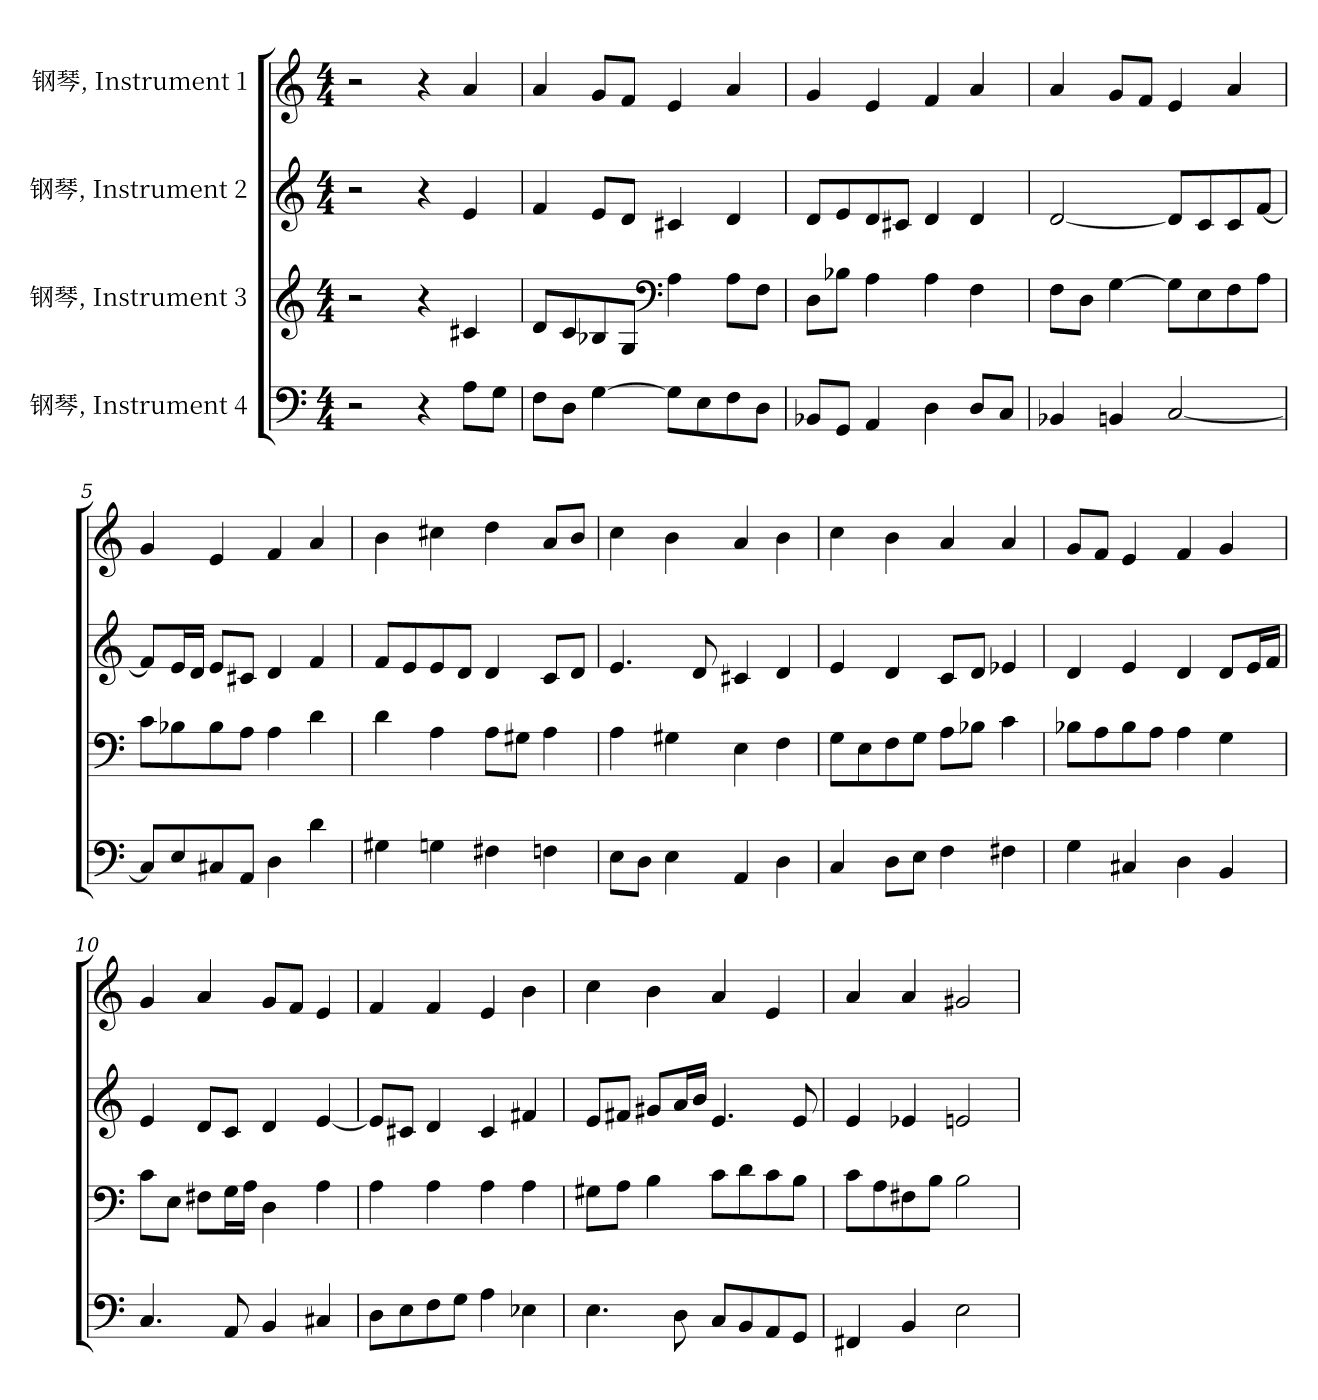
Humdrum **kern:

**kern	**kern	**kern	**kern
*part4	*part3	*part2	*part1
*staff4	*staff3	*staff2	*staff1
*I"钢琴, Instrument 4	*I"钢琴, Instrument 3	*I"钢琴, Instrument 2	*I"钢琴, Instrument 1
*clefF4	*clefG2	*clefG2	*clefG2
*k[]	*k[]	*k[]	*k[]
*M4/4	*M4/4	*M4/4	*M4/4
*MM86	*MM86	*MM86	*MM86
=1	=1	=1	=1
2r	2r	2r	2r
4r	4r	4r	4r
8A\L	4c#X/	4e/	4a/
8G\J	.	.	.
=2	=2	=2	=2
8F\L	8d/L	4f/	4a/
8D\J	8c/	.	.
[4G\	8B-X/	8e/L	8g/L
.	8G/J	8d/J	8f/J
*	*clefF4	*	*
8G\L]	4A\	4c#X/	4e/
8E\	.	.	.
8F\	8A\L	4d/	4a/
8D\J	8F\J	.	.
=3	=3	=3	=3
8BB-X/L	8D\L	8d/L	4g/
8GG/J	8B-X\J	8e/	.
4AA/	4A\	8d/	4e/
.	.	8c#X/J	.
4D\	4A\	4d/	4f/
8D/L	4F\	4d/	4a/
8C/J	.	.	.
=4	=4	=4	=4
4BB-X/	8F\L	[2d/	4a/
.	8D\J	.	.
4BBn/	[4G\	.	8g/L
.	.	.	8f/J
[2C/	8G\L]	8d/L]	4e/
.	8E\	8c/	.
.	8F\	8c/	4a/
.	8A\J	[8f/J	.
!!LO:LB:g=z
=5	=5	=5	=5
8C/L]	8c\L	8f/L]	4g/
8E/	8B-X\	16e/L	.
.	.	16d/JJ	.
8C#X/	8B-\	8e/L	4e/
8AA/J	8A\J	8c#X/J	.
4D\	4A\	4d/	4f/
4d\	4d\	4f/	4a/
=6	=6	=6	=6
4G#X\	4d\	8f/L	4b\
.	.	8e/	.
4Gn\	4A\	8e/	4cc#X\
.	.	8d/J	.
4F#X\	8A\L	4d/	4dd\
.	8G#X\J	.	.
4Fn\	4A\	8c/L	8a/L
.	.	8d/J	8b/J
=7	=7	=7	=7
8E\L	4A\	4.e/	4cc\
8D\J	.	.	.
4E\	4G#X\	.	4b\
.	.	8d/	.
4AA/	4E\	4c#X/	4a/
4D\	4F\	4d/	4b\
=8	=8	=8	=8
4C/	8G\L	4e/	4cc\
.	8E\	.	.
8D\L	8F\	4d/	4b\
8E\J	8G\J	.	.
4F\	8A\L	8c/L	4a/
.	8B-X\J	8d/J	.
4F#X\	4c\	4e-X/	4a/
=9	=9	=9	=9
4G\	8B-X\L	4d/	8g/L
.	8A\	.	8f/J
4C#X/	8B-\	4e/	4e/
.	8A\J	.	.
4D\	4A\	4d/	4f/
4BB/	4G\	8d/L	4g/
.	.	16e/L	.
.	.	16f/JJ	.
!!LO:LB:g=z
=10	=10	=10	=10
4.C/	8c\L	4e/	4g/
.	8E\J	.	.
.	8F#X\L	8d/L	4a/
8AA/	16G\L	8c/J	.
.	16A\JJ	.	.
4BB/	4D\	4d/	8g/L
.	.	.	8f/J
4C#X/	4A\	[4e/	4e/
=11	=11	=11	=11
8D\L	4A\	8e/L]	4f/
8E\	.	8c#X/J	.
8F\	4A\	4d/	4f/
8G\J	.	.	.
4A\	4A\	4c#/	4e/
4E-X\	4A\	4f#X/	4b\
=12	=12	=12	=12
4.E\	8G#X\L	8e/L	4cc\
.	8A\J	8f#X/J	.
.	4B\	8g#X/L	4b\
8D\	.	16a/L	.
.	.	16b/JJ	.
8C/L	8c\L	4.e/	4a/
8BB/	8d\	.	.
8AA/	8c\	.	4e/
8GG/J	8B\J	8e/	.
=13	=13	=13	=13
4FF#X/	8c\L	4e/	4a/
.	8A\	.	.
4BB/	8F#X\	4e-X/	4a/
.	8B\J	.	.
2E\	2B\	2en/	2g#X/
=	=	=	=
*-	*-	*-	*-
